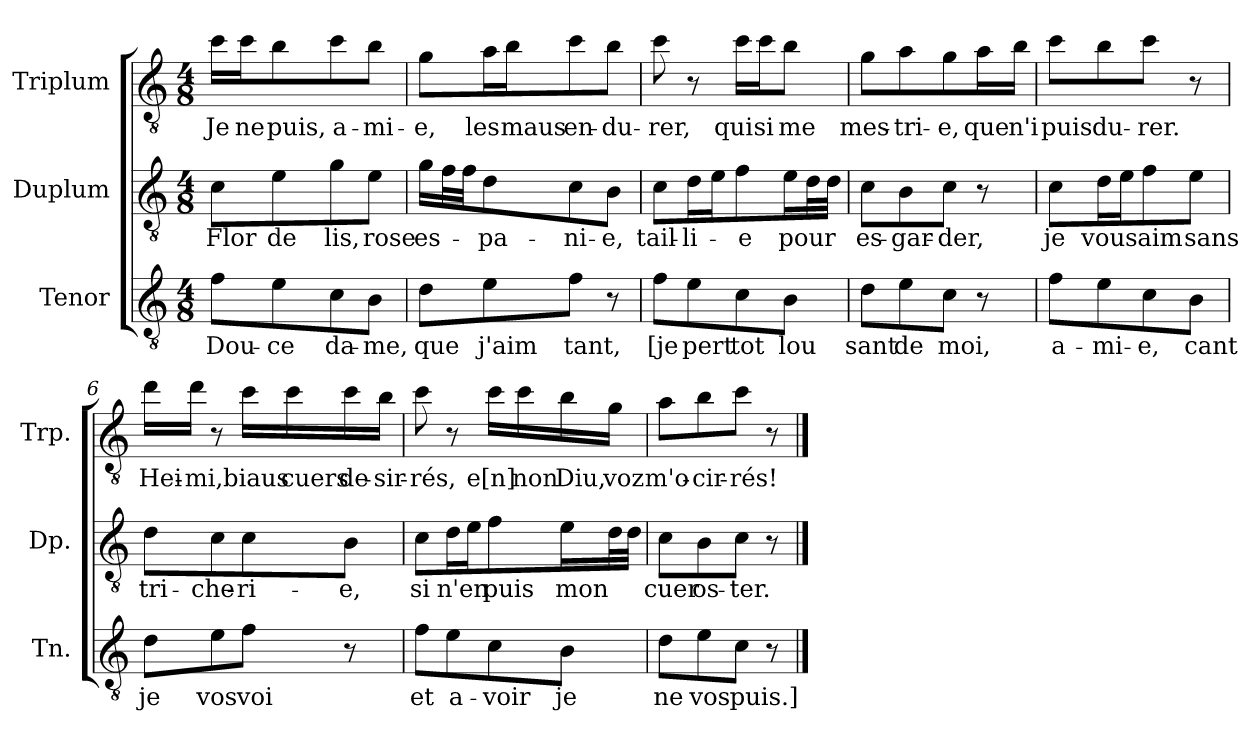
**kern	**text	**kern	**text	**kern	**text
*part3	*part3	*part2	*part2	*part1	*part1
*staff3	*staff3	*staff2	*staff2	*staff1	*staff1
*I"Tenor	*	*I"Duplum	*	*I"Triplum	*
*I'Tn.	*	*I'Dp.	*	*I'Trp.	*
*clefGv2	*	*clefGv2	*	*clefGv2	*
*k[]	*	*k[]	*	*k[]	*
*M4/8	*	*M4/8	*	*M4/8	*
=1	=1	=1	=1	=1	=1
!	!LO:LY:b	!	!LO:LY:b	!	!LO:LY:b
8f\L	Dou-	8c\L	Flor	16cc\LL	Je
!	!	!	!	!	!LO:LY:b
.	.	.	.	16cc\J	ne
!	!LO:LY:b	!	!LO:LY:b	!	!LO:LY:b
8e\	-ce	8e\	de	8b\	puis,
!	!LO:LY:b	!	!LO:LY:b	!	!LO:LY:b
8c\	da-	8g\	lis,	8cc\	a-
!	!LO:LY:b	!	!LO:LY:b	!	!LO:LY:b
8B\J	-me,	8e\J	rose	8b\J	-mi-
=2	=2	=2	=2	=2	=2
!	!LO:LY:b	!	!LO:LY:b	!	!LO:LY:b
8d\L	que	16g\LL	es-	8g\L	-e,
*	*	*tremolo	*	*	*
.	.	32f\	.	.	.
.	.	32f\JJJ	.	.	.
*	*	*Xtremolo	*	*	*
!	!LO:LY:b	!	!LO:LY:b	!	!LO:LY:b
8e\	j'aim	8d\	-pa-	16a\L	les
!	!	!	!	!	!LO:LY:b
.	.	.	.	16b\J	maus
!	!LO:LY:b	!	!LO:LY:b	!	!LO:LY:b
8f\J	tant,	8c\	-ni-	8cc\	en-
!	!	!	!LO:LY:b	!	!LO:LY:b
8r	.	8B\J	-e,	8b\J	-du-
=3	=3	=3	=3	=3	=3
!	!LO:LY:b	!	!LO:LY:b	!	!LO:LY:b
8f\L	[je	8c\L	tail-	8cc\	-rer,
!	!LO:LY:b	!	!LO:LY:b	!	!
8e\	pert	16d\L	-li-	8r	.
.	.	16e\J	.	.	.
!	!LO:LY:b	!	!LO:LY:b	!	!LO:LY:b
8c\	tot	8f\	-e	16cc\LL	qui
!	!	!	!	!	!LO:LY:b
.	.	.	.	16cc\J	si
!	!LO:LY:b	!	!LO:LY:b	!	!LO:LY:b
8B\J	lou	16e\L	pour	8b\J	me
*	*	*tremolo	*	*	*
.	.	32d\	.	.	.
.	.	32d\JJJ	.	.	.
*	*	*Xtremolo	*	*	*
=4	=4	=4	=4	=4	=4
!	!LO:LY:b	!	!LO:LY:b	!	!LO:LY:b
8d\L	sant	8c\L	es-	8g\L	mes-
!	!LO:LY:b	!	!LO:LY:b	!	!LO:LY:b
8e\	de	8B\	-gar-	8a\	-tri-
!	!LO:LY:b	!	!LO:LY:b	!	!LO:LY:b
8c\J	moi,	8c\J	-der,	8g\	-e,
!	!	!	!	!	!LO:LY:b
8r	.	8r	.	16a\L	que
!	!	!	!	!	!LO:LY:b
.	.	.	.	16b\JJ	n'i
=5	=5	=5	=5	=5	=5
!	!LO:LY:b	!	!LO:LY:b	!	!LO:LY:b
8f\L	a-	8c\L	je	8cc\L	puis
!	!LO:LY:b	!	!LO:LY:b	!	!LO:LY:b
8e\	-mi-	16d\L	vous	8b\	du-
.	.	16e\J	.	.	.
!	!LO:LY:b	!	!LO:LY:b	!	!LO:LY:b
8c\	-e,	8f\	aim	8cc\J	-rer.
!	!LO:LY:b	!	!LO:LY:b	!	!
8B\J	cant	8e\J	sans	8r	.
!!LO:LB:g=z
=6	=6	=6	=6	=6	=6
!	!LO:LY:b	!	!LO:LY:b	!	!LO:LY:b
8d\L	je	8d\L	tri-	16dd\LL	Hei-
!	!	!	!	!	!LO:LY:b
.	.	.	.	16dd\JJ	-mi,
!	!LO:LY:b	!	!LO:LY:b	!	!
8e\	vos	8c\	-che-	8r	.
!	!LO:LY:b	!	!LO:LY:b	!	!LO:LY:b
8f\J	voi	8c\	-ri-	16cc\LL	biaus
!	!	!	!	!	!LO:LY:b
.	.	.	.	16cc\	cuers
!	!	!	!LO:LY:b	!	!LO:LY:b
8r	.	8B\J	-e,	16cc\	de-
!	!	!	!	!	!LO:LY:b
.	.	.	.	16b\JJ	-sir-
=7	=7	=7	=7	=7	=7
!	!LO:LY:b	!	!LO:LY:b	!	!LO:LY:b
8f\L	et	8c\L	si	8cc\	-rés,
!	!LO:LY:b	!	!LO:LY:b	!	!
8e\	a-	16d\L	n'en	8r	.
.	.	16e\J	.	.	.
!	!LO:LY:b	!	!LO:LY:b	!	!LO:LY:b
8c\	-voir	8f\	puis	16cc\LL	e[n]
!	!	!	!	!	!LO:LY:b
.	.	.	.	16cc\	non
!	!LO:LY:b	!	!LO:LY:b	!	!LO:LY:b
8B\J	je	16e\L	mon	16b\	Diu,
!	!	!	!	!	!LO:LY:b
*	*	*tremolo	*	*	*
.	.	32d\	.	16g\JJ	voz
.	.	32d\JJJ	.	.	.
*	*	*Xtremolo	*	*	*
=8	=8	=8	=8	=8	=8
!	!LO:LY:b	!	!LO:LY:b	!	!LO:LY:b
8d\L	ne	8c\L	cuer	8a\L	m'o-
!	!LO:LY:b	!	!LO:LY:b	!	!LO:LY:b
8e\	vos	8B\	os-	8b\	-cir-
!	!LO:LY:b	!	!LO:LY:b	!	!LO:LY:b
8c\J	puis.]	8c\J	-ter.	8cc\J	-rés!
8r	.	8r	.	8r	.
==	==	==	==	==	==
*-	*-	*-	*-	*-	*-
